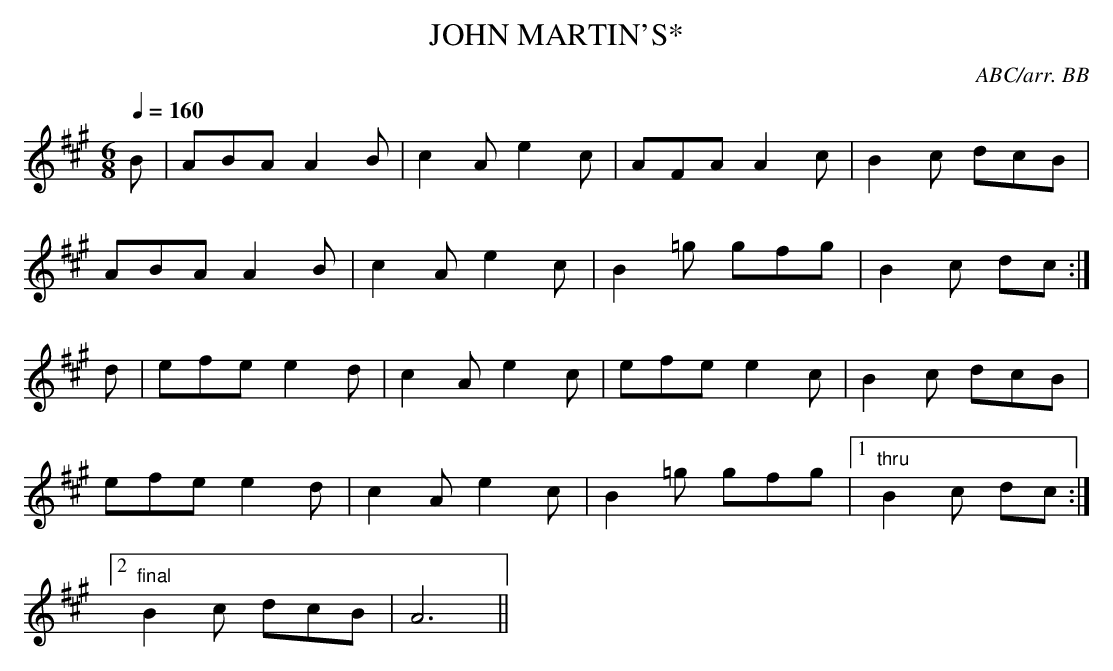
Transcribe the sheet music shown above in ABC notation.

X:1
T:JOHN MARTIN'S*
C:ABC/arr. BB
Q:1/4=160
L:1/8
M:6/8
K:A
B|ABA A2B|c2A e2c|AFA A2c|B2c dcB|
ABA A2B|c2A e2c|B2=g gfg|B2c dc:|
d|efe e2d|c2A e2c|efe e2c|B2c dcB|
efe e2d|c2A e2c|B2=g gfg|1 "thru"B2c dc :|
[2 "final"B2c dcB|A6||
